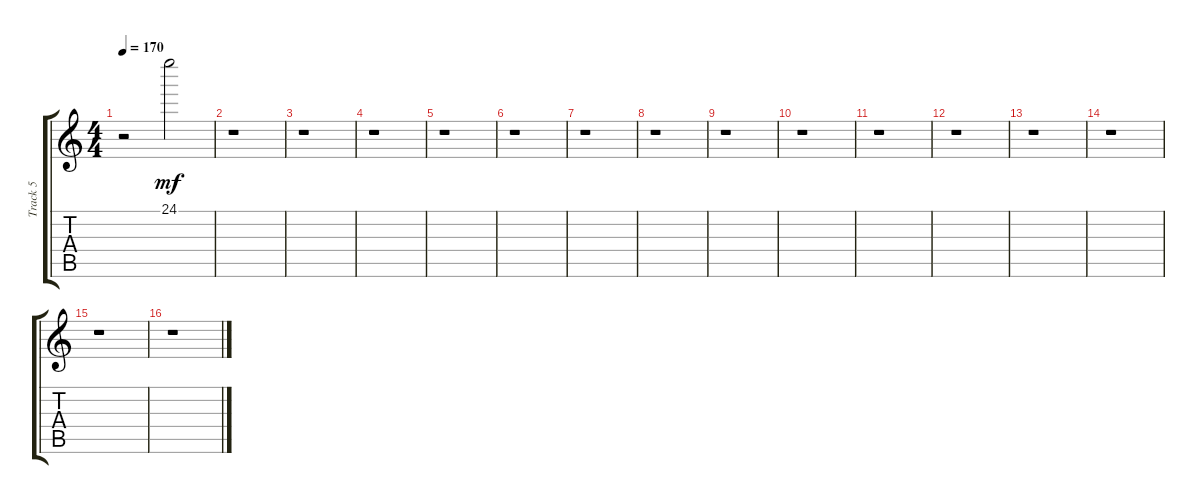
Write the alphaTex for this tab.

\track ("Track 5" "Track 5") {instrument distortionguitar}
\staff {score tabs}
\tuning (E4 B3 G3 D3 A2 E2) {hide}
\ts (4 4)
\tempo 170
\clef g2
\ks c
r.2{dy f} 24.1.2{dy mf} |
r.1 |
r.1 |
r.1 |
r.1 |
r.1 |
r.1 |
r.1 |
r.1 |
r.1 |
r.1 |
r.1 |
r.1 |
r.1 |
r.1 |
r.1
